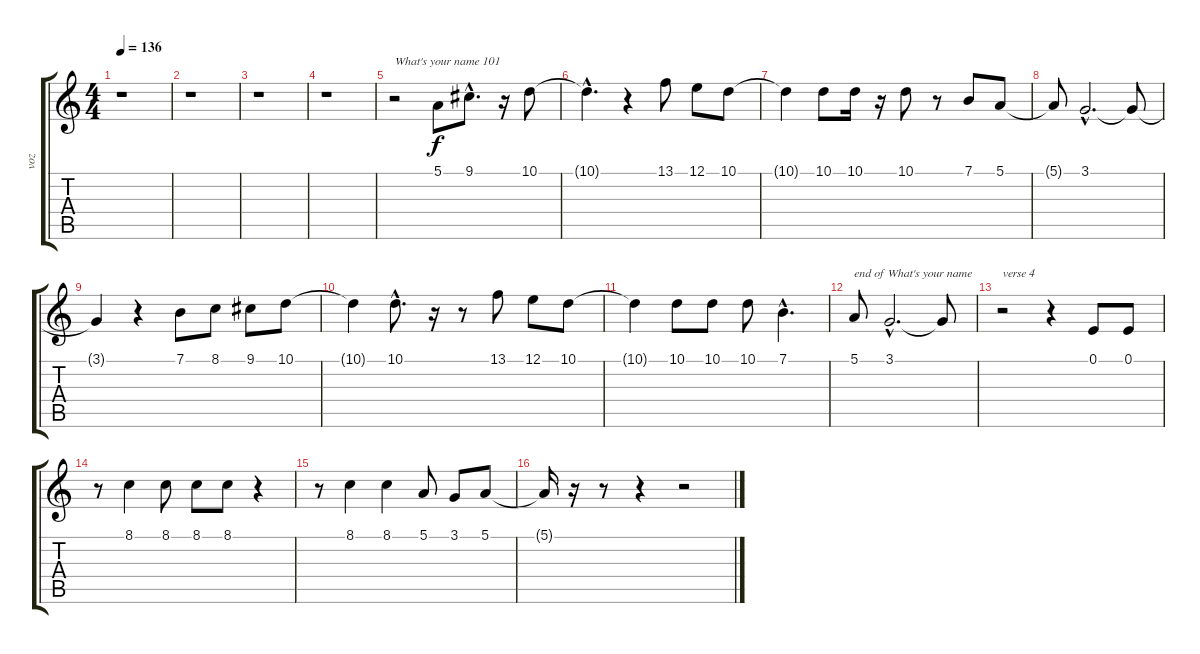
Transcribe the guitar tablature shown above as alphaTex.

\track ("voz" "voz") {instrument vibraphone}
\staff {score tabs}
\tuning (E4 B3 G3 D3 A2 E2) {hide}
\ts (4 4)
\tempo 136
\clef g2
\ks c
r.1{dy f} |
r.1 |
r.1 |
r.1 |
r.2{txt "What's your name 101"} 5.1.8 9.1{hac}.8{d} r.16 10.1.8 |
10.1{hac t}.4{d} r.4 13.1.8 12.1.8 10.1.8 |
10.1{t}.4 10.1.8 10.1.16 r.16 10.1.8 r.8 7.1.8 5.1.8 |
5.1{t}.8 3.1{hac}.2{d} 3.1{t}.8 |
3.1{t}.4 r.4 7.1.8 8.1.8 9.1.8 10.1.8 |
10.1{t}.4 10.1{hac}.8{d} r.16 r.8 13.1.8 12.1.8 10.1.8 |
10.1{t}.4 10.1.8 10.1.8 10.1.8 7.1{hac}.4{d} |
5.1.8{txt "end of What's your name"} 3.1{hac}.2{d} 3.1{t}.8 |
r.2{txt "verse 4"} r.4 0.1.8 0.1.8 |
r.8 8.1.4 8.1.8 8.1.8 8.1.8 r.4 |
r.8 8.1.4 8.1.4 5.1.8 3.1.8 5.1.8 |
5.1{t}.16 r.16 r.8 r.4 r.2
